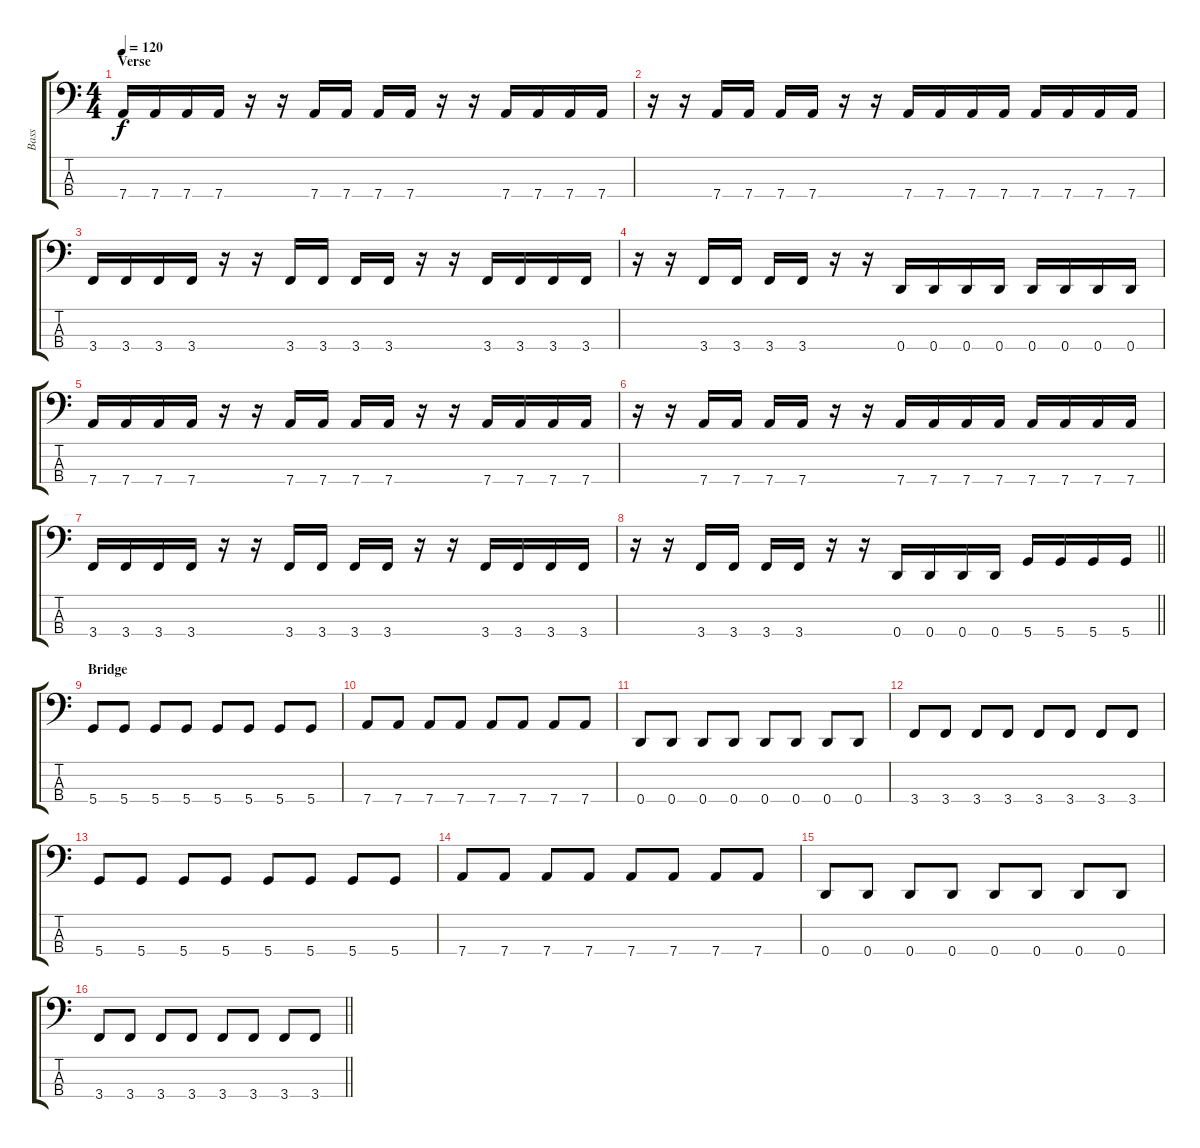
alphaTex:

\track ("Bass" "Bass") {instrument electricbassfinger}
\staff {score tabs}
\tuning (F2 C2 G1 D1) {hide}
\ts (4 4)
\section ("" "Verse")
\tempo 120
\clef f4
\ks c
7.4.16{dy f} 7.4.16 7.4.16 7.4.16 r.16 r.16 7.4.16 7.4.16 7.4.16 7.4.16 r.16 r.16 7.4.16 7.4.16 7.4.16 7.4.16 |
r.16 r.16 7.4.16 7.4.16 7.4.16 7.4.16 r.16 r.16 7.4.16 7.4.16 7.4.16 7.4.16 7.4.16 7.4.16 7.4.16 7.4.16 |
3.4.16 3.4.16 3.4.16 3.4.16 r.16 r.16 3.4.16 3.4.16 3.4.16 3.4.16 r.16 r.16 3.4.16 3.4.16 3.4.16 3.4.16 |
r.16 r.16 3.4.16 3.4.16 3.4.16 3.4.16 r.16 r.16 0.4.16 0.4.16 0.4.16 0.4.16 0.4.16 0.4.16 0.4.16 0.4.16 |
7.4.16 7.4.16 7.4.16 7.4.16 r.16 r.16 7.4.16 7.4.16 7.4.16 7.4.16 r.16 r.16 7.4.16 7.4.16 7.4.16 7.4.16 |
r.16 r.16 7.4.16 7.4.16 7.4.16 7.4.16 r.16 r.16 7.4.16 7.4.16 7.4.16 7.4.16 7.4.16 7.4.16 7.4.16 7.4.16 |
3.4.16 3.4.16 3.4.16 3.4.16 r.16 r.16 3.4.16 3.4.16 3.4.16 3.4.16 r.16 r.16 3.4.16 3.4.16 3.4.16 3.4.16 |
\barLineRight lightlight
r.16 r.16 3.4.16 3.4.16 3.4.16 3.4.16 r.16 r.16 0.4.16 0.4.16 0.4.16 0.4.16 5.4.16 5.4.16 5.4.16 5.4.16 |
\section ("" "Bridge")
5.4.8 5.4.8 5.4.8 5.4.8 5.4.8 5.4.8 5.4.8 5.4.8 |
7.4.8 7.4.8 7.4.8 7.4.8 7.4.8 7.4.8 7.4.8 7.4.8 |
0.4.8 0.4.8 0.4.8 0.4.8 0.4.8 0.4.8 0.4.8 0.4.8 |
3.4.8 3.4.8 3.4.8 3.4.8 3.4.8 3.4.8 3.4.8 3.4.8 |
5.4.8 5.4.8 5.4.8 5.4.8 5.4.8 5.4.8 5.4.8 5.4.8 |
7.4.8 7.4.8 7.4.8 7.4.8 7.4.8 7.4.8 7.4.8 7.4.8 |
0.4.8 0.4.8 0.4.8 0.4.8 0.4.8 0.4.8 0.4.8 0.4.8 |
\barLineRight lightlight
3.4.8 3.4.8 3.4.8 3.4.8 3.4.8 3.4.8 3.4.8 3.4.8
